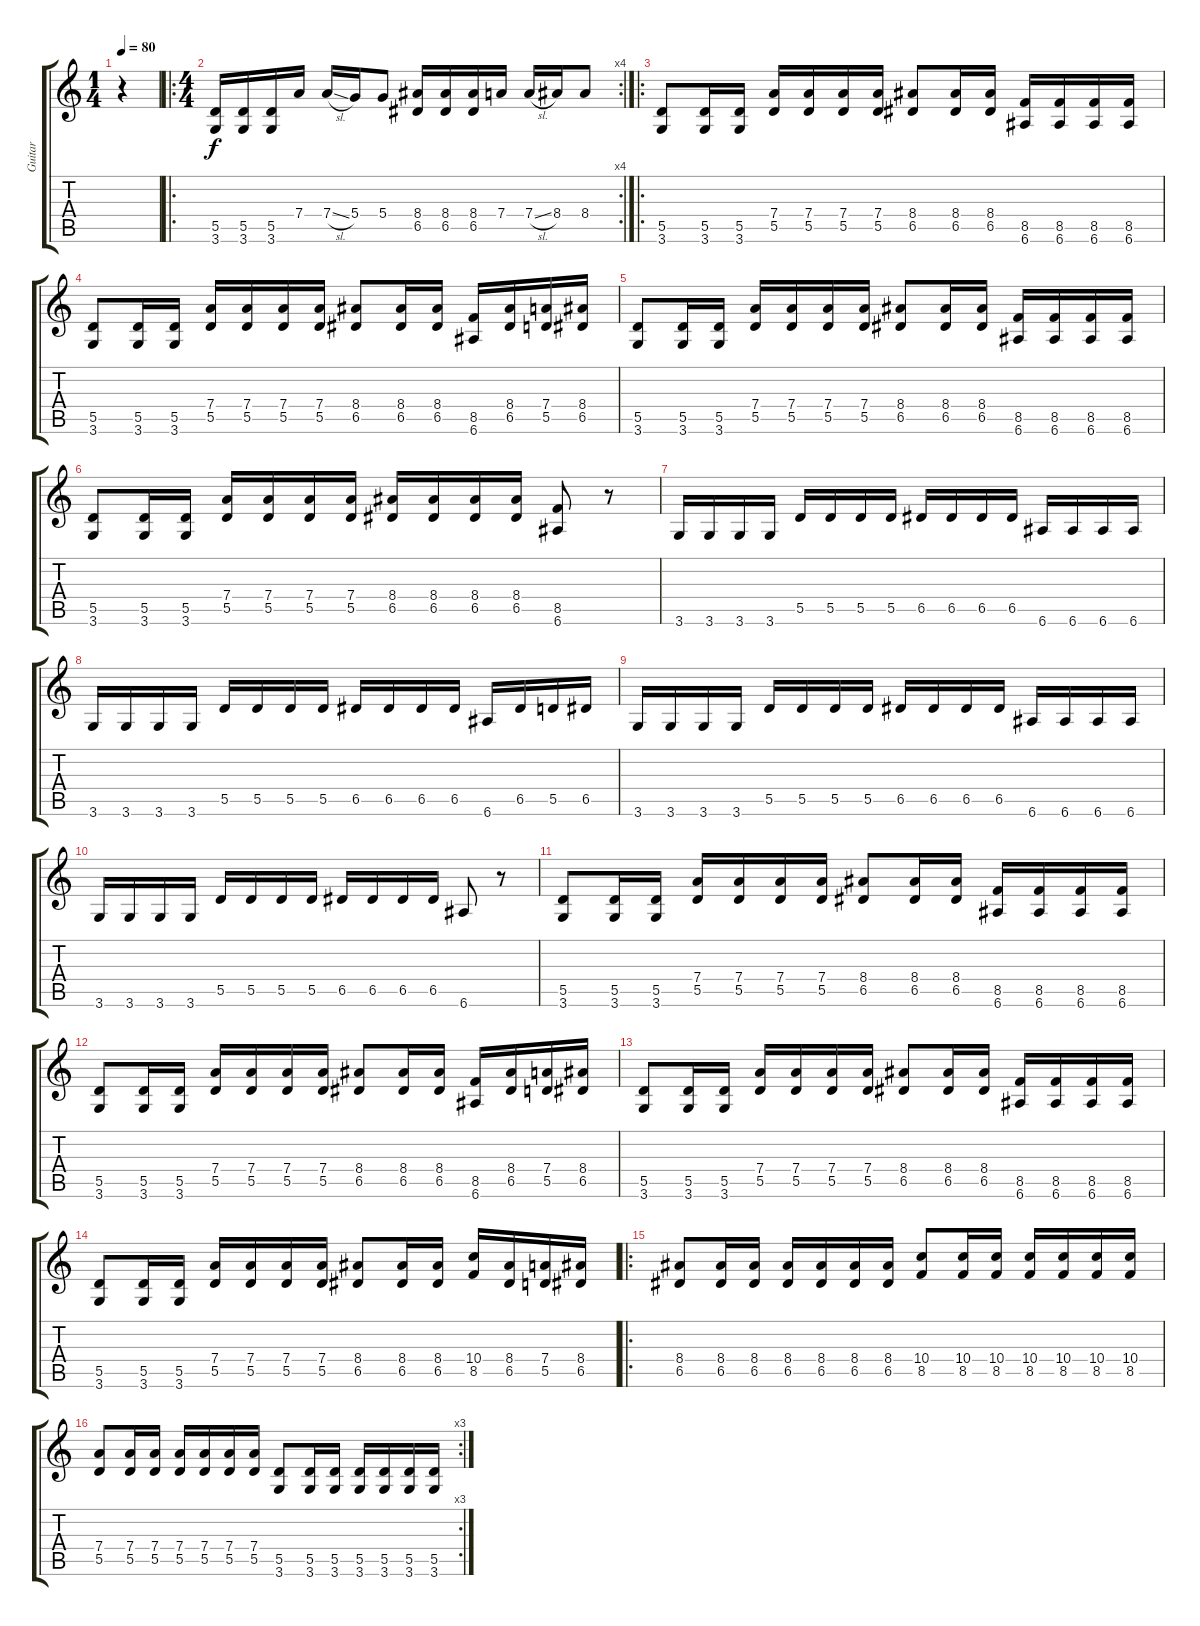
\track ("Guitar" "Guitar") {instrument overdrivenguitar}
\staff {score tabs}
\tuning (E4 B3 G3 D3 A2 E2) {hide}
\ts (1 4)
\tempo 80
\clef g2
\ks c
r.4{dy f instrument overdrivenguitar} |
\ro
\rc 4
\ts (4 4)
(5.5 3.6).16 (5.5 3.6).16 (5.5 3.6).16 7.4.16 7.4{sl}.16 5.4.16 5.4.8 (8.4 6.5).16 (8.4 6.5).16 (8.4 6.5).16 7.4.16 7.4{sl}.16 8.4.16 8.4.8 |
\ro
(5.5 3.6).8 (5.5 3.6).16 (5.5 3.6).16 (7.4 5.5).16 (7.4 5.5).16 (7.4 5.5).16 (7.4 5.5).16 (8.4 6.5).8 (8.4 6.5).16 (8.4 6.5).16 (8.5 6.6).16 (8.5 6.6).16 (8.5 6.6).16 (8.5 6.6).16 |
(5.5 3.6).8 (5.5 3.6).16 (5.5 3.6).16 (7.4 5.5).16 (7.4 5.5).16 (7.4 5.5).16 (7.4 5.5).16 (8.4 6.5).8 (8.4 6.5).16 (8.4 6.5).16 (8.5 6.6).16 (8.4 6.5).16 (7.4 5.5).16 (8.4 6.5).16 |
(5.5 3.6).8 (5.5 3.6).16 (5.5 3.6).16 (7.4 5.5).16 (7.4 5.5).16 (7.4 5.5).16 (7.4 5.5).16 (8.4 6.5).8 (8.4 6.5).16 (8.4 6.5).16 (8.5 6.6).16 (8.5 6.6).16 (8.5 6.6).16 (8.5 6.6).16 |
(5.5 3.6).8 (5.5 3.6).16 (5.5 3.6).16 (7.4 5.5).16 (7.4 5.5).16 (7.4 5.5).16 (7.4 5.5).16 (8.4 6.5).16 (8.4 6.5).16 (8.4 6.5).16 (8.4 6.5).16 (8.5 6.6).8 r.8 |
3.6.16 3.6.16 3.6.16 3.6.16 5.5.16 5.5.16 5.5.16 5.5.16 6.5.16 6.5.16 6.5.16 6.5.16 6.6.16 6.6.16 6.6.16 6.6.16 |
3.6.16 3.6.16 3.6.16 3.6.16 5.5.16 5.5.16 5.5.16 5.5.16 6.5.16 6.5.16 6.5.16 6.5.16 6.6.16 6.5.16 5.5.16 6.5.16 |
3.6.16 3.6.16 3.6.16 3.6.16 5.5.16 5.5.16 5.5.16 5.5.16 6.5.16 6.5.16 6.5.16 6.5.16 6.6.16 6.6.16 6.6.16 6.6.16 |
3.6.16 3.6.16 3.6.16 3.6.16 5.5.16 5.5.16 5.5.16 5.5.16 6.5.16 6.5.16 6.5.16 6.5.16 6.6.8 r.8 |
(5.5 3.6).8 (5.5 3.6).16 (5.5 3.6).16 (7.4 5.5).16 (7.4 5.5).16 (7.4 5.5).16 (7.4 5.5).16 (8.4 6.5).8 (8.4 6.5).16 (8.4 6.5).16 (8.5 6.6).16 (8.5 6.6).16 (8.5 6.6).16 (8.5 6.6).16 |
(5.5 3.6).8 (5.5 3.6).16 (5.5 3.6).16 (7.4 5.5).16 (7.4 5.5).16 (7.4 5.5).16 (7.4 5.5).16 (8.4 6.5).8 (8.4 6.5).16 (8.4 6.5).16 (8.5 6.6).16 (8.4 6.5).16 (7.4 5.5).16 (8.4 6.5).16 |
(5.5 3.6).8 (5.5 3.6).16 (5.5 3.6).16 (7.4 5.5).16 (7.4 5.5).16 (7.4 5.5).16 (7.4 5.5).16 (8.4 6.5).8 (8.4 6.5).16 (8.4 6.5).16 (8.5 6.6).16 (8.5 6.6).16 (8.5 6.6).16 (8.5 6.6).16 |
(5.5 3.6).8 (5.5 3.6).16 (5.5 3.6).16 (7.4 5.5).16 (7.4 5.5).16 (7.4 5.5).16 (7.4 5.5).16 (8.4 6.5).8 (8.4 6.5).16 (8.4 6.5).16 (10.4 8.5).16 (8.4 6.5).16 (7.4 5.5).16 (8.4 6.5).16 |
\ro
(8.4 6.5).8 (8.4 6.5).16 (8.4 6.5).16 (8.4 6.5).16 (8.4 6.5).16 (8.4 6.5).16 (8.4 6.5).16 (10.4 8.5).8 (10.4 8.5).16 (10.4 8.5).16 (10.4 8.5).16 (10.4 8.5).16 (10.4 8.5).16 (10.4 8.5).16 |
\rc 3
(7.4 5.5).8 (7.4 5.5).16 (7.4 5.5).16 (7.4 5.5).16 (7.4 5.5).16 (7.4 5.5).16 (7.4 5.5).16 (5.5 3.6).8 (5.5 3.6).16 (5.5 3.6).16 (5.5 3.6).16 (5.5 3.6).16 (5.5 3.6).16 (5.5 3.6).16
